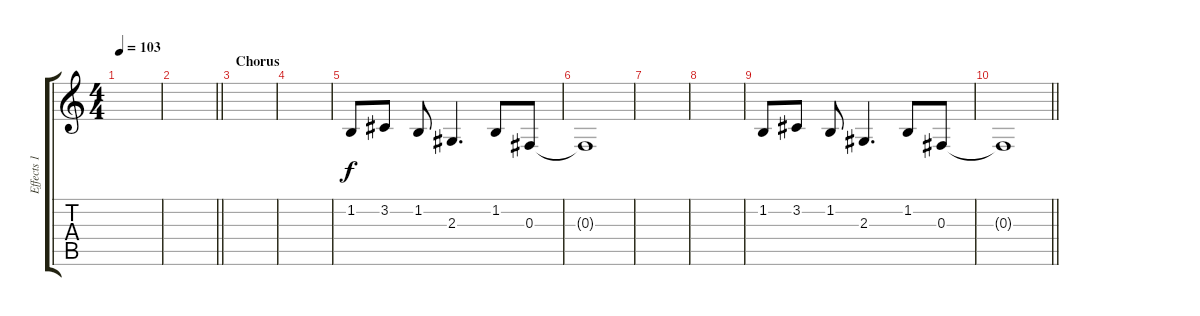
\track ("Effects 1" "Effects 1") {instrument stringensemble1}
\staff {score tabs}
\tuning (Eb4 Bb3 Gb3 Db3 Ab2 Eb2) {hide}
\ts (4 4)
\tempo 103
\clef g2
\ks c
|
\barLineRight lightlight
|
\section ("" "Chorus")
|
|
1.2.8 3.2.8 1.2.8 2.3.4{d} 1.2.8 0.3.8 |
0.3{t}.1 |
|
|
1.2.8 3.2.8 1.2.8 2.3.4{d} 1.2.8 0.3.8 |
\barLineRight lightlight
0.3{t}.1
